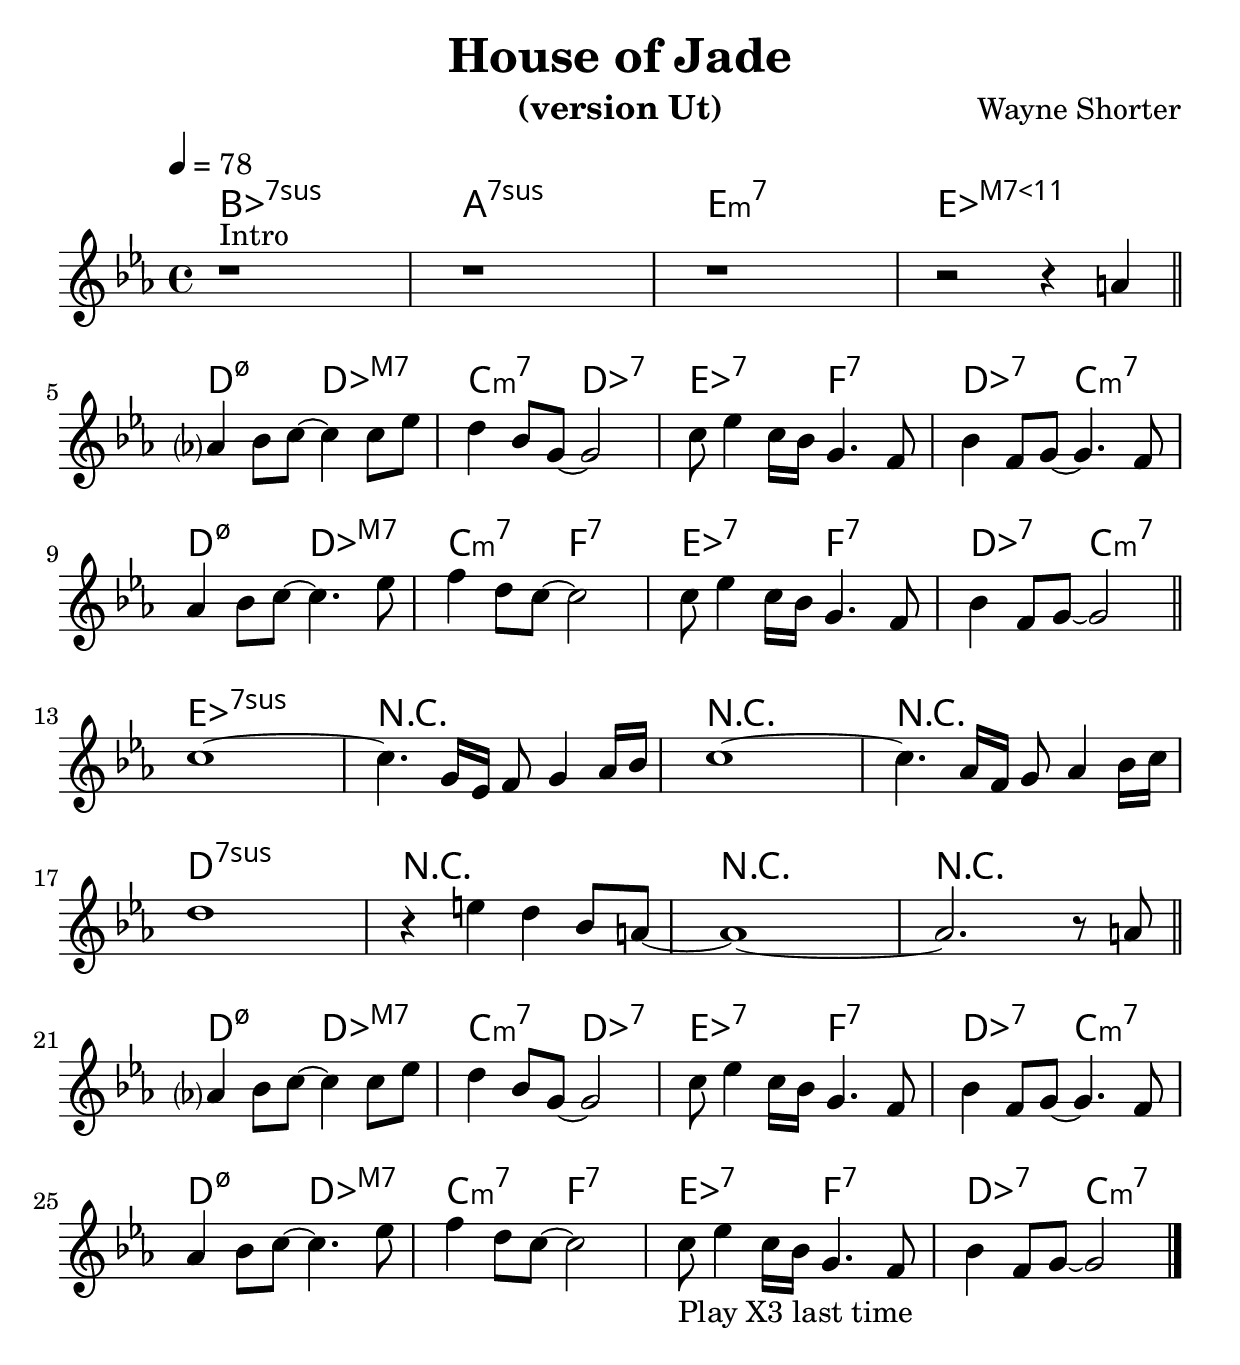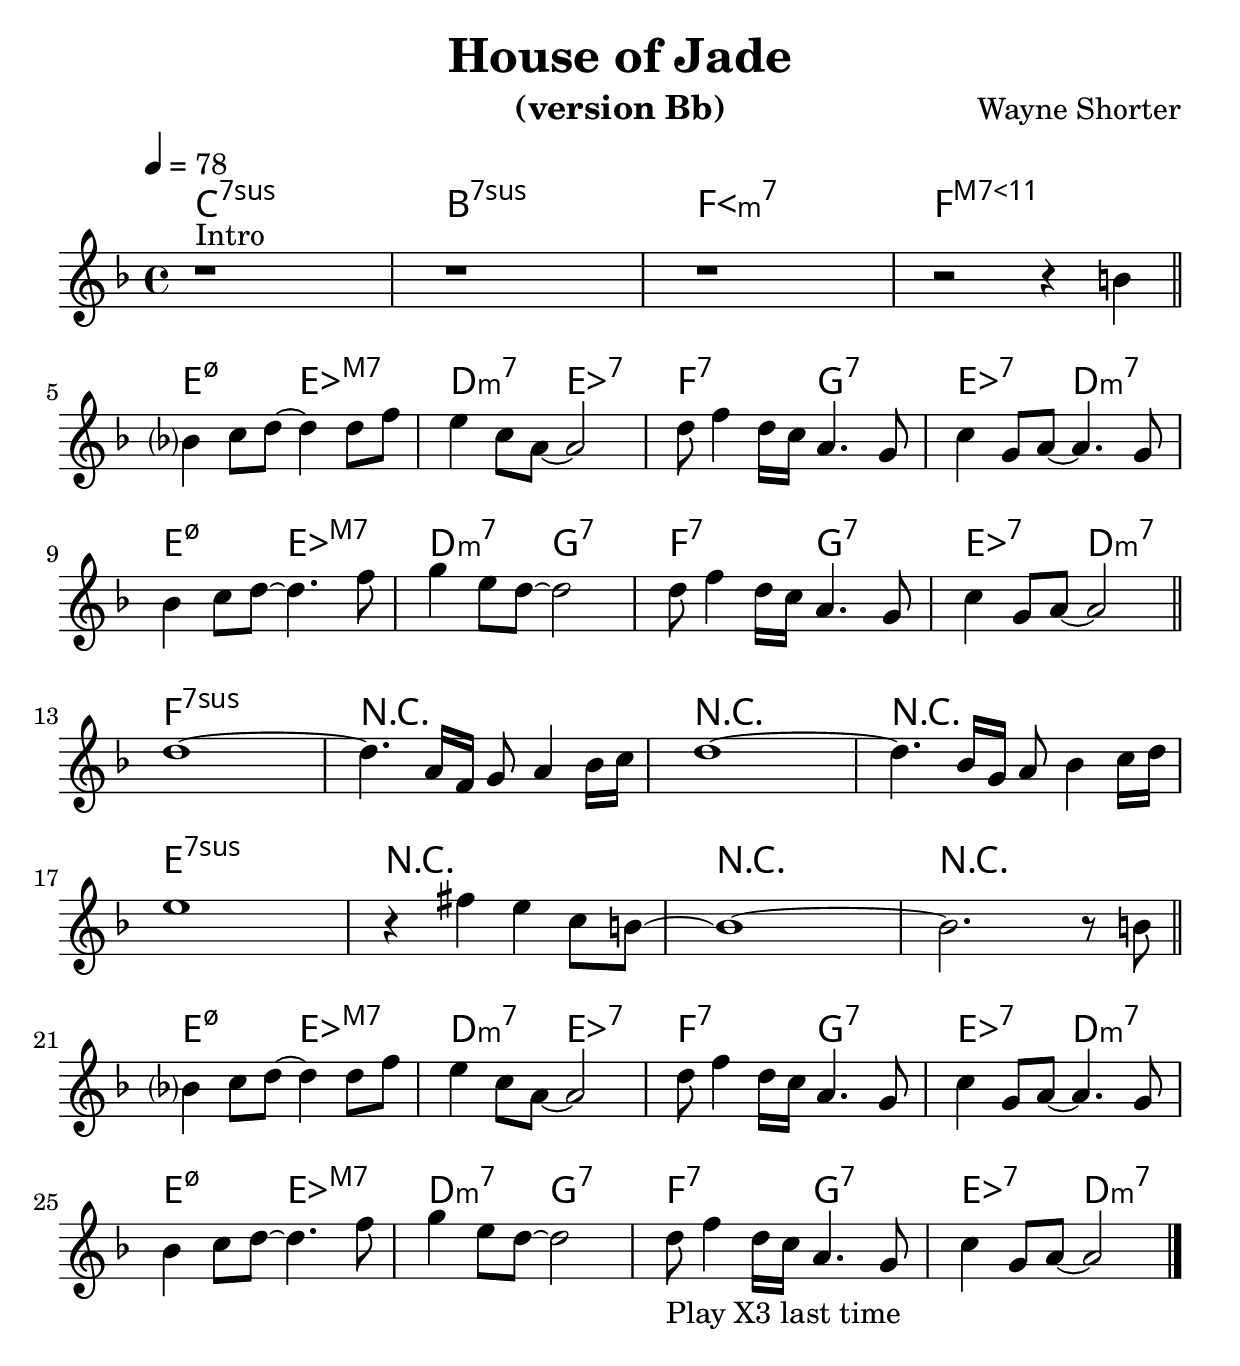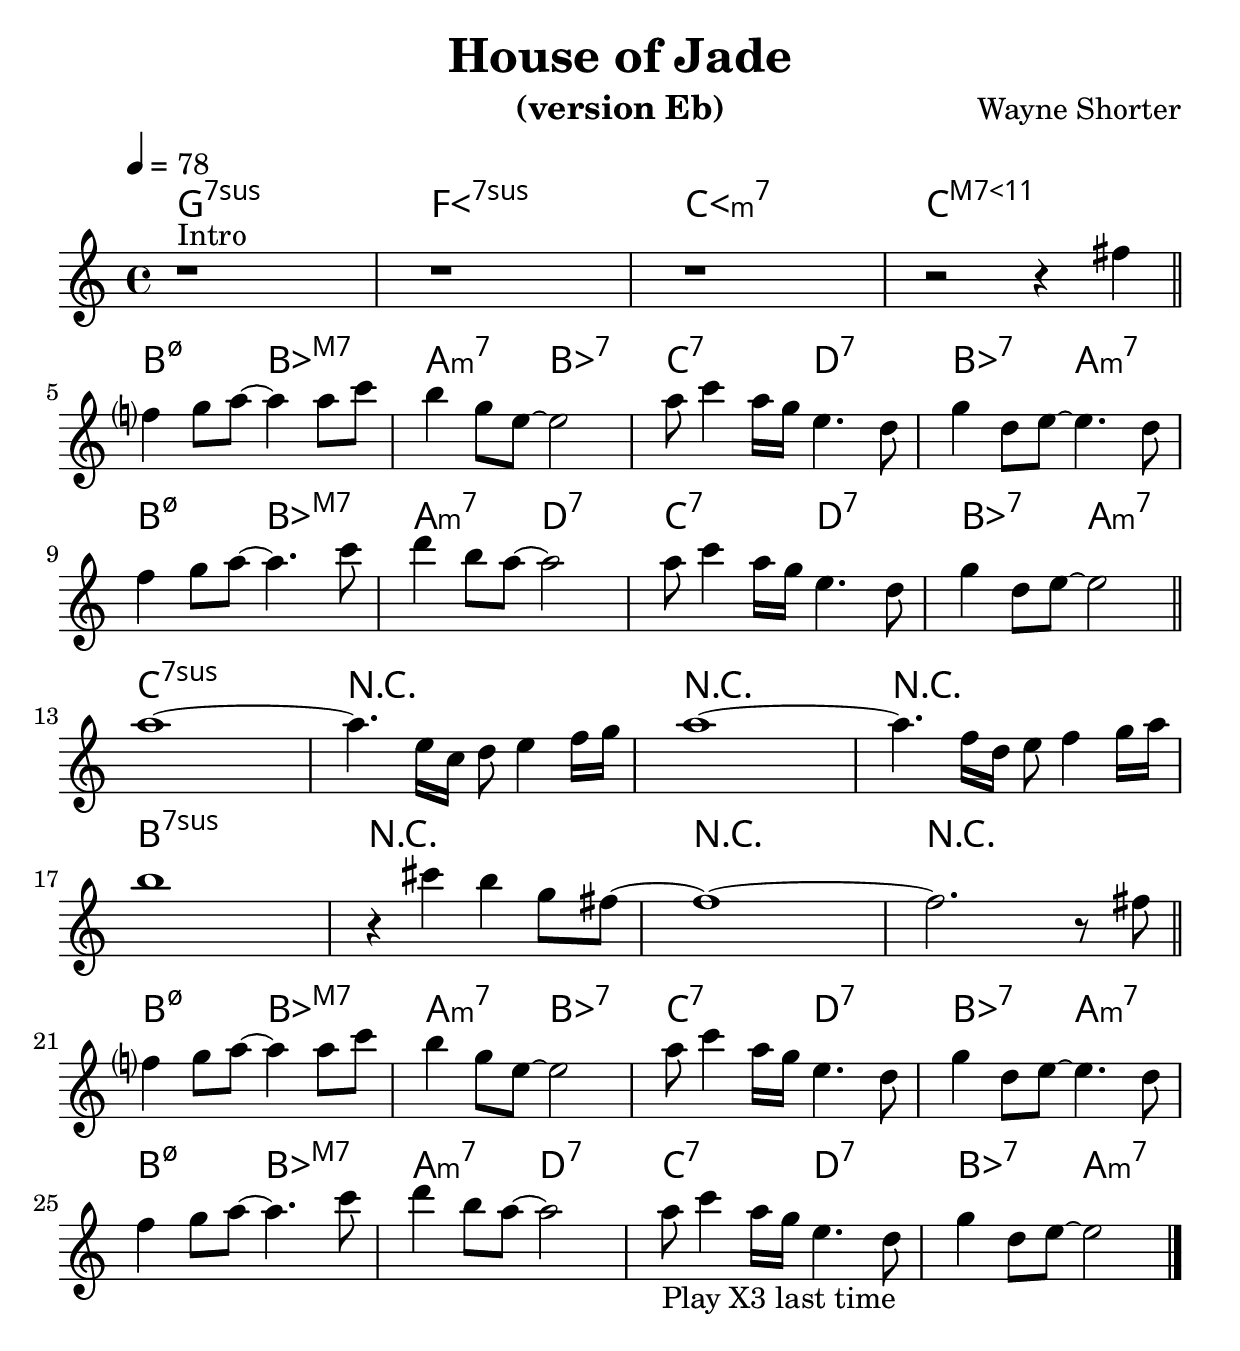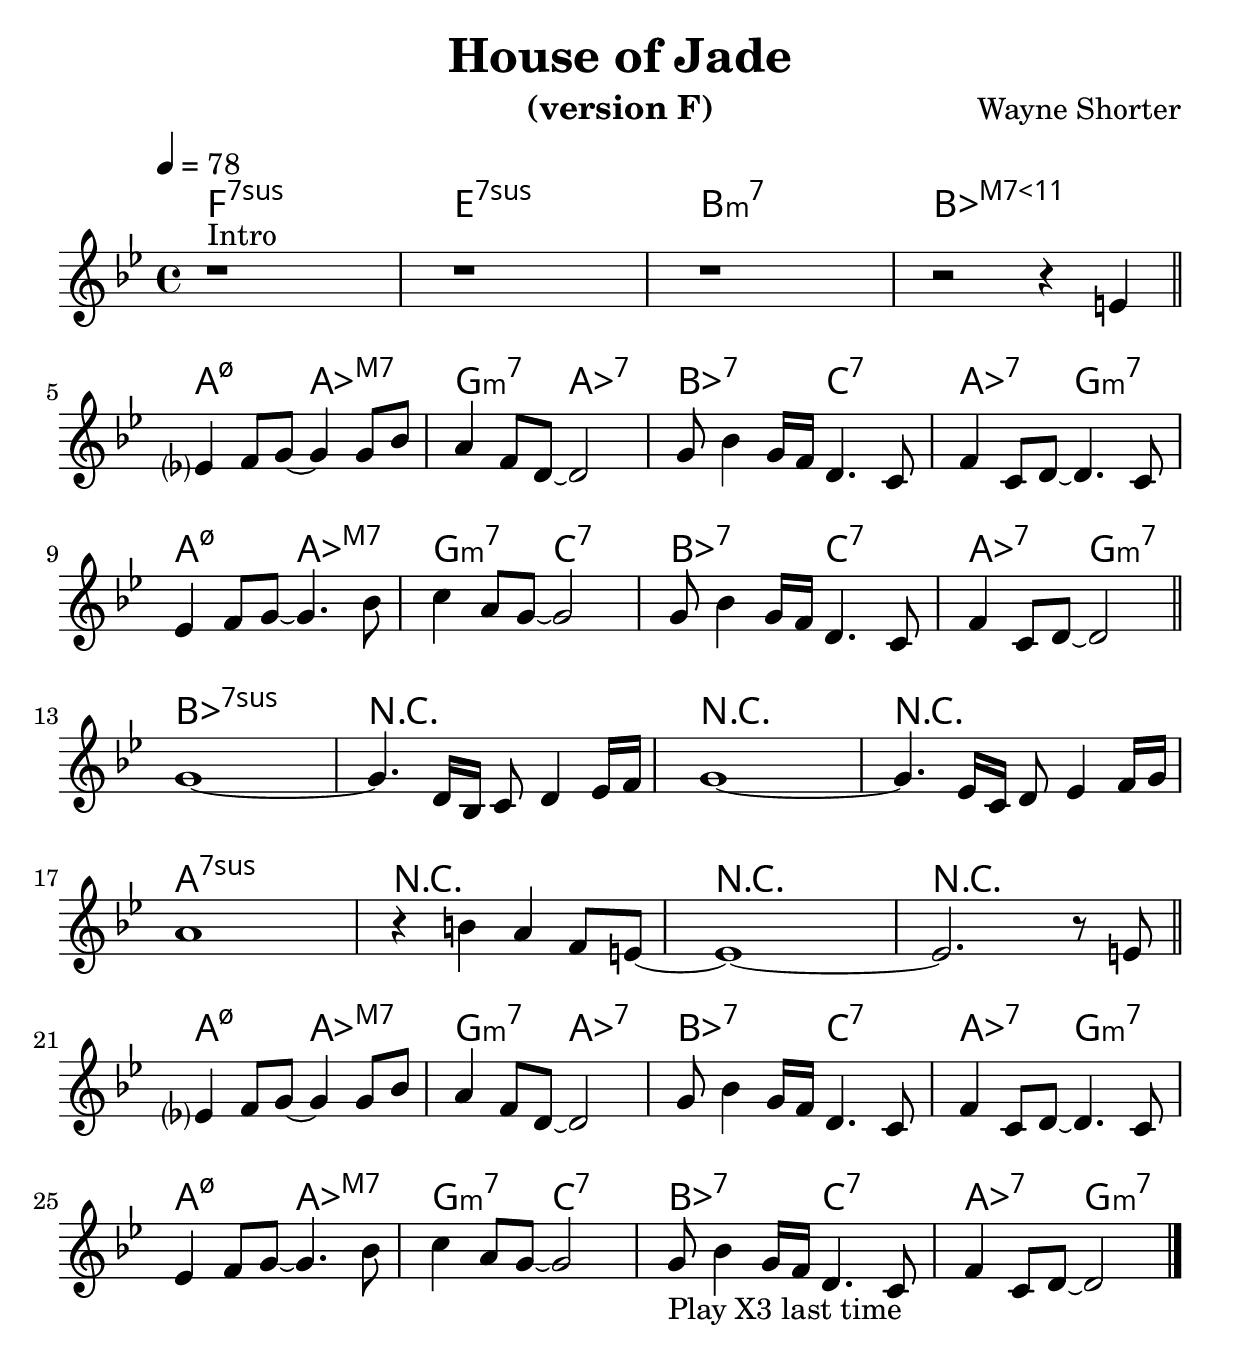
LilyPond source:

% Created on Mon Sep 20 15:23:38 CEST 2010
\version "2.22.0"

#(set-global-staff-size 26)
#(set-default-paper-size "a4")


\include "utils/AccordsJazzDefs.ly"

\paper { indent = 0\cm} 


\header {
	title = "House of Jade" 
 	composer = "Wayne Shorter"
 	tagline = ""

}


accords = \chords {
  bes1:7sus4 a:7sus4 e:m7 es:maj7.11+

  d2:m7.5- des:maj7 c:m7 des:7 es:7 f:7 des:7 c:m7
  d2:m7.5- des:maj7 c:m7 f:7 es:7 f:7 des:7 c:m7
  
  es1:7sus4 R R R
  d1:7sus4 R R R
  

  d2:m7.5- des:maj7 c:m7 des:7 es:7 f:7 des:7 c:m7
  d2:m7.5- des:maj7 c:m7 f:7 es:7 f:7 des:7 c:m7
}

theme = \new Staff {
	\time 4/4
	\tempo 4 = 78 
	\set Staff.midiInstrument = "trumpet"
	\key c \minor
	\clef treble
	\accidentalStyle modern-cautionary
	\relative c' { 	
 % Type notes here 
\compressEmptyMeasures
r1^"Intro" r1 r1 r2 r4 a' \break
\bar "||"
aes bes8 c~ c4 c8 es d4 bes8 g~ g2
c8 es4 c16 bes g4. f8 bes4 f8 g~ g4. f8 \break
aes4 bes8 c~ c4. es8 f4 d8 c~ c2
c8 es4 c16 bes g4. f8 bes4 f8 g~ g2 \break
\bar "||"
c1~ c4. g16 es f8 g4 aes16 bes
c1~ c4. aes16 f g8 aes4 bes16 c \break
d1 r4 e d bes8 a~ a1~ a2. r8 a \break
\bar "||"
aes4 bes8 c~ c4 c8 es d4 bes8 g~ g2
c8 es4 c16 bes g4. f8 bes4 f8 g~ g4. f8 \break
aes4 bes8 c~ c4. es8 f4 d8 c~ c2
c8_"Play X3 last time" es4 c16 bes g4. f8 bes4 f8 g~ g2 \bar "|."
	}
}

\include "utils/books.ly"